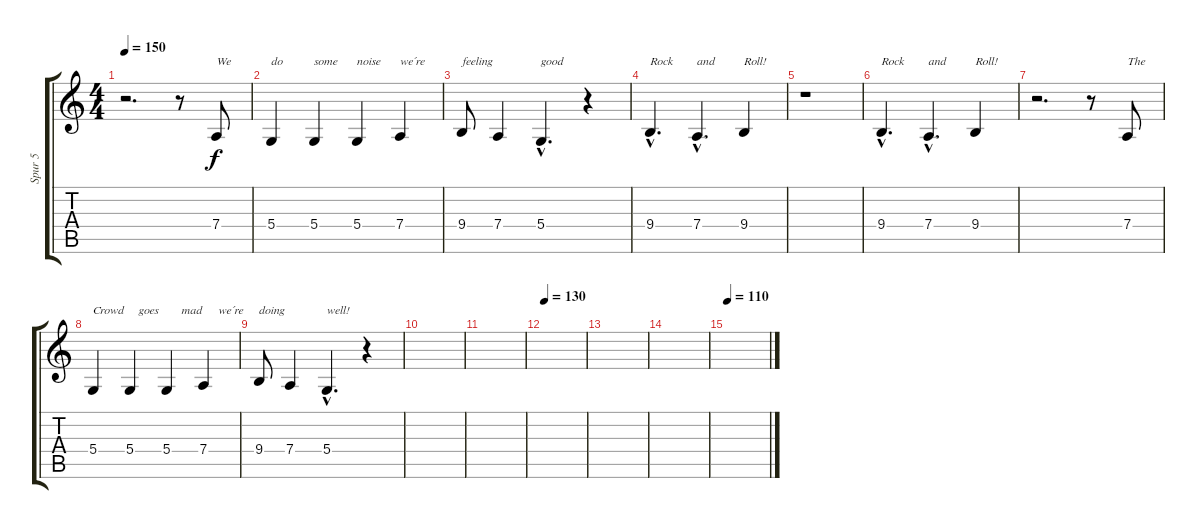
\track ("Spur 5" "Spur 5") {instrument lead6voice}
\staff {score tabs}
\tuning (E4 B3 G3 D3 A2 E2) {hide}
\ts (4 4)
\tempo 150
\clef g2
\ks c
r.2{d dy f} r.8 7.4.8{txt "We"} |
5.4.4{txt "do"} 5.4.4{txt "some"} 5.4.4{txt "noise"} 7.4.4{txt "we´re"} |
9.4.8{txt "feeling"} 7.4.4 5.4{hac}.4{d txt "good"} r.4 |
9.4{hac}.4{d txt "Rock"} 7.4{hac}.4{d txt "and"} 9.4.4{txt "Roll!"} |
r.1 |
9.4{hac}.4{d txt "Rock"} 7.4{hac}.4{d txt "and"} 9.4.4{txt "Roll!"} |
r.2{d} r.8 7.4.8{txt "The"} |
5.4.4{txt "Crowd"} 5.4.4{txt "   goes"} 5.4.4{txt "     mad"} 7.4.4{txt "     we´re"} |
9.4.8{txt "doing"} 7.4.4 5.4{hac}.4{d txt "well!"} r.4 |
|
|
\tempo 130
|
|
|
\tempo 110
